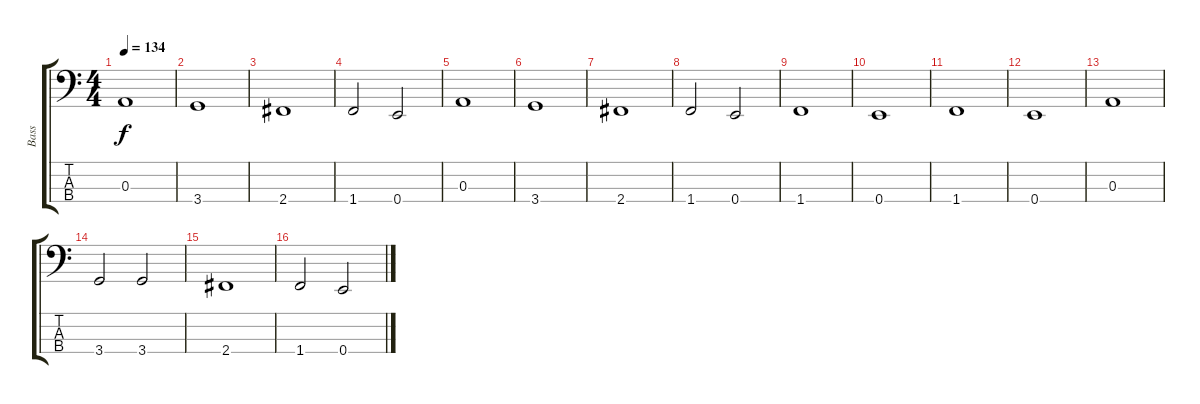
\track ("Bass" "Bass") {instrument acousticguitarsteel}
\staff {score tabs}
\tuning (G2 D2 A1 E1) {hide}
\ts (4 4)
\tempo 134
\clef f4
\ks c
0.3.1{dy f} |
3.4.1 |
2.4.1 |
1.4.2 0.4.2 |
0.3.1 |
3.4.1 |
2.4.1 |
1.4.2 0.4.2 |
1.4.1 |
0.4.1 |
1.4.1 |
0.4.1 |
0.3.1 |
3.4.2 3.4.2 |
2.4.1 |
1.4.2 0.4.2
